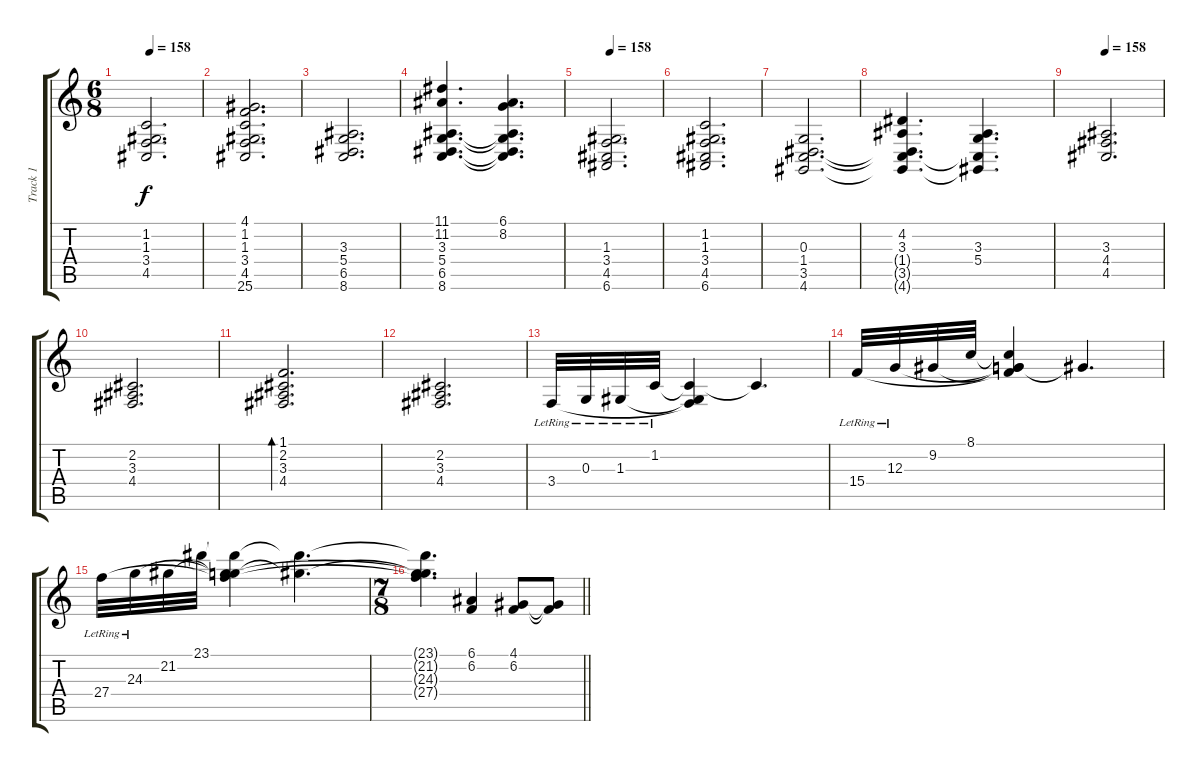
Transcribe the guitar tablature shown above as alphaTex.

\track ("Track 1" "Track 1") {instrument acousticgrandpiano}
\staff {score tabs}
\tuning (E4 B3 G3 D3 A2 E2) {hide}
\ts (6 8)
\section ("" "")
\tempo 158
\clef g2
\ks c
(1.2 1.3 3.4 4.5).2{d dy f} |
(4.1 1.2 1.3 3.4 4.5 25.6).2{d} |
(3.3 5.4 6.5 8.6).2{d} |
(11.1 11.2 3.3 5.4 6.5 8.6).4{d} (6.1 8.2 3.3{t} 5.4{t} 6.5{t} 8.6{t}).4{d} |
\tempo 158
(1.3 3.4 4.5 6.6).2{d} |
(1.2 1.3 3.4 4.5 6.6).2{d} |
(0.3 1.4 3.5 4.6).2{d} |
(4.2 3.3 1.4{t} 3.5{t} 4.6{t}).4{d} (3.3 5.4 3.5{t} 4.6{t}).4{d} |
\tempo 158
(3.3 4.4 4.5).2{d} |
(2.2 3.3 4.4).2{d} |
(1.1 2.2 3.3 4.4).2{d bd 480} |
(2.2 3.3 4.4).2{d} |
3.4{lr}.32 0.3{lr}.32 1.3{lr}.32 1.2{lr}.32 (1.2{t} 1.3{t} 3.4{t}).4 1.2{t}.4{d} |
15.4{lr}.32 12.3{lr}.32 9.2.32 8.1.32 (8.1{t} 9.2{t} 12.3{t} 15.4{t}).4 9.2{t}.4{d} |
27.4{lr}.32 24.3{lr}.32 21.2.32 23.1.32 (23.1{t} 21.2{t} 24.3{t} 27.4{t}).4 (23.1{t} 21.2{t}).4{d} |
\ts (7 8)
\barLineRight lightlight
(23.1{t} 21.2{t} 24.3{t} 27.4{t}).4{d} (6.1 6.2).4 (4.1 6.2).8 (4.1{t} 6.2{t}).8
